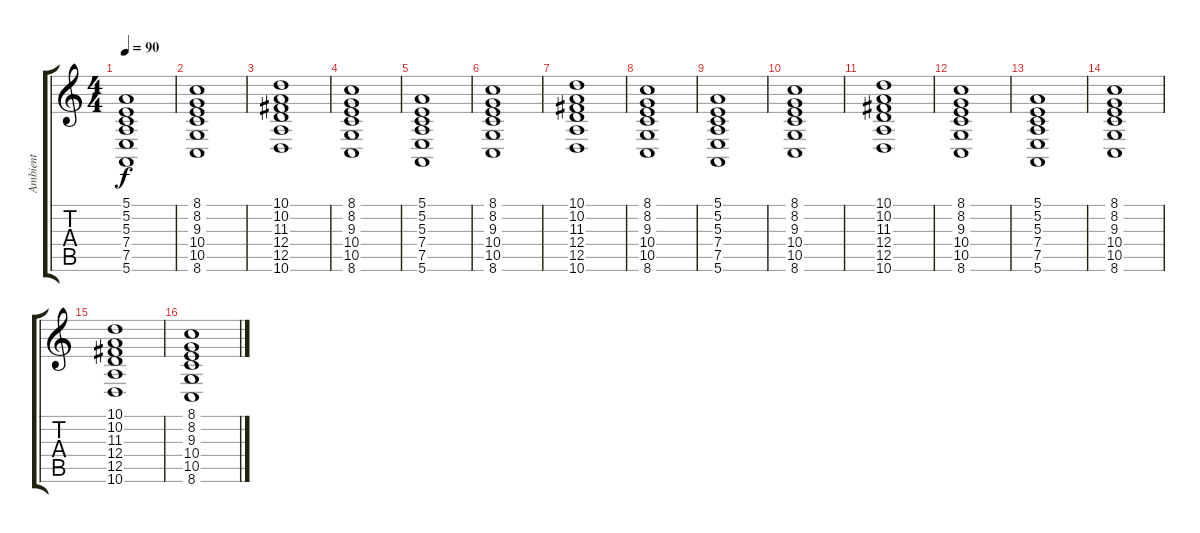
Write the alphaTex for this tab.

\track ("Ambient" "Ambient") {instrument pad2warm}
\staff {score tabs}
\tuning (E4 B3 G3 D3 A2 E2) {hide}
\ts (4 4)
\tempo 90
\clef g2
\ks c
(5.1 5.2 5.3 7.4 7.5 5.6).1{dy f instrument pad2warm} |
(8.1 8.2 9.3 10.4 10.5 8.6).1 |
(10.1 10.2 11.3 12.4 12.5 10.6).1 |
(8.1 8.2 9.3 10.4 10.5 8.6).1 |
(5.1 5.2 5.3 7.4 7.5 5.6).1 |
(8.1 8.2 9.3 10.4 10.5 8.6).1 |
(10.1 10.2 11.3 12.4 12.5 10.6).1 |
(8.1 8.2 9.3 10.4 10.5 8.6).1 |
(5.1 5.2 5.3 7.4 7.5 5.6).1 |
(8.1 8.2 9.3 10.4 10.5 8.6).1 |
(10.1 10.2 11.3 12.4 12.5 10.6).1 |
(8.1 8.2 9.3 10.4 10.5 8.6).1 |
(5.1 5.2 5.3 7.4 7.5 5.6).1 |
(8.1 8.2 9.3 10.4 10.5 8.6).1 |
(10.1 10.2 11.3 12.4 12.5 10.6).1 |
(8.1 8.2 9.3 10.4 10.5 8.6).1
